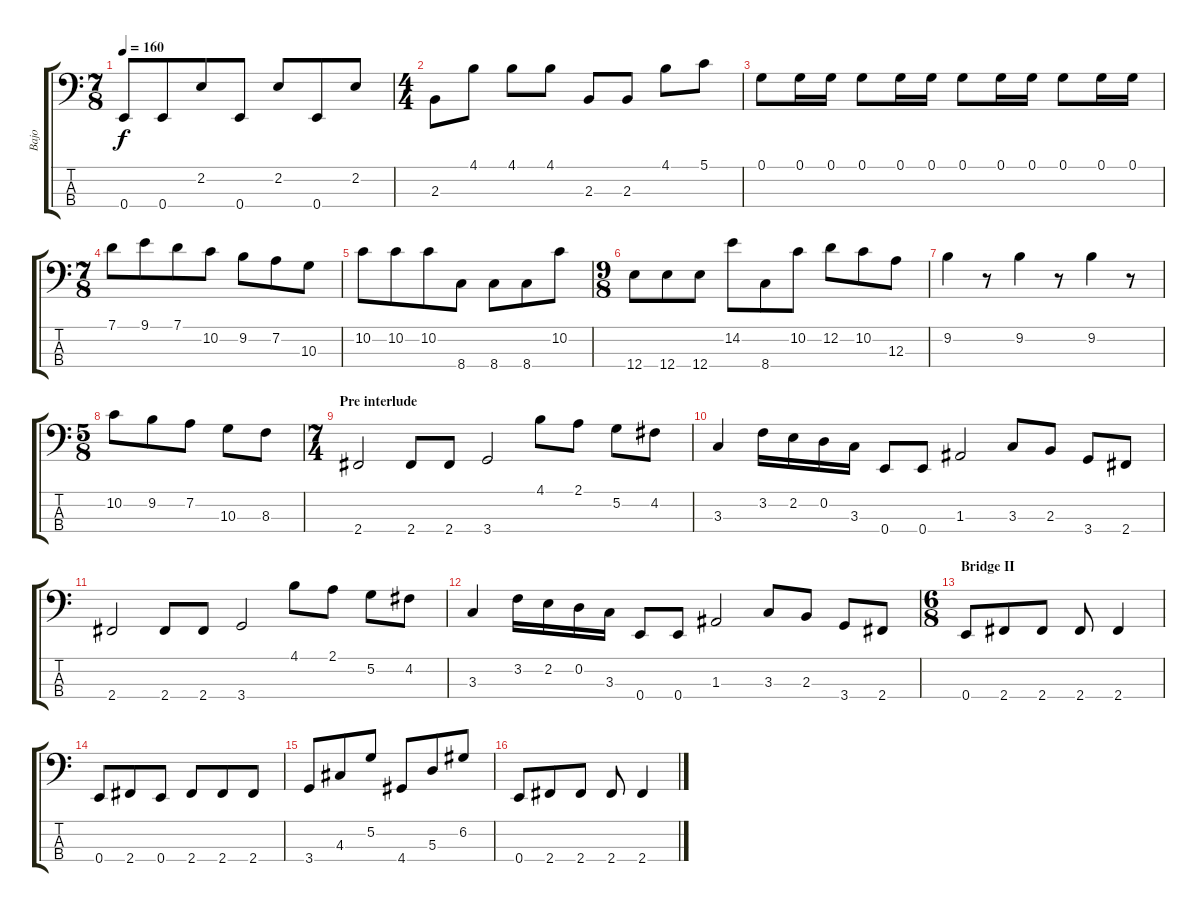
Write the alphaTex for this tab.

\track ("Bajo" "Bajo") {instrument electricbassfinger}
\staff {score tabs}
\tuning (G2 D2 A1 E1) {hide}
\ts (7 8)
\tempo 160
\clef f4
\ks c
0.4.8{dy f} 0.4.8 2.2.8 0.4.8 2.2.8 0.4.8 2.2.8 |
\ts (4 4)
2.3.8 4.1.8 4.1.8 4.1.8 2.3.8 2.3.8 4.1.8 5.1.8 |
0.1.8 0.1.16 0.1.16 0.1.8 0.1.16 0.1.16 0.1.8 0.1.16 0.1.16 0.1.8 0.1.16 0.1.16 |
\ts (7 8)
7.1.8 9.1.8 7.1.8 10.2.8 9.2.8 7.2.8 10.3.8 |
10.2.8 10.2.8 10.2.8 8.4.8 8.4.8 8.4.8 10.2.8 |
\ts (9 8)
12.4.8 12.4.8 12.4.8 14.2.8 8.4.8 10.2.8 12.2.8 10.2.8 12.3.8 |
9.2.4 r.8 9.2.4 r.8 9.2.4 r.8 |
\ts (5 8)
10.2.8 9.2.8 7.2.8 10.3.8 8.3.8 |
\ts (7 4)
\section ("" "Pre interlude")
2.4.2 2.4.8 2.4.8 3.4.2 4.1.8 2.1.8 5.2.8 4.2.8 |
3.3.4 3.2.16 2.2.16 0.2.16 3.3.16 0.4.8 0.4.8 1.3.2 3.3.8 2.3.8 3.4.8 2.4.8 |
2.4.2 2.4.8 2.4.8 3.4.2 4.1.8 2.1.8 5.2.8 4.2.8 |
3.3.4 3.2.16 2.2.16 0.2.16 3.3.16 0.4.8 0.4.8 1.3.2 3.3.8 2.3.8 3.4.8 2.4.8 |
\ts (6 8)
\section ("" "Bridge II")
0.4.8 2.4.8 2.4.8 2.4.8 2.4.4 |
0.4.8 2.4.8 0.4.8 2.4.8 2.4.8 2.4.8 |
3.4.8 4.3.8 5.2.8 4.4.8 5.3.8 6.2.8 |
0.4.8 2.4.8 2.4.8 2.4.8 2.4.4
